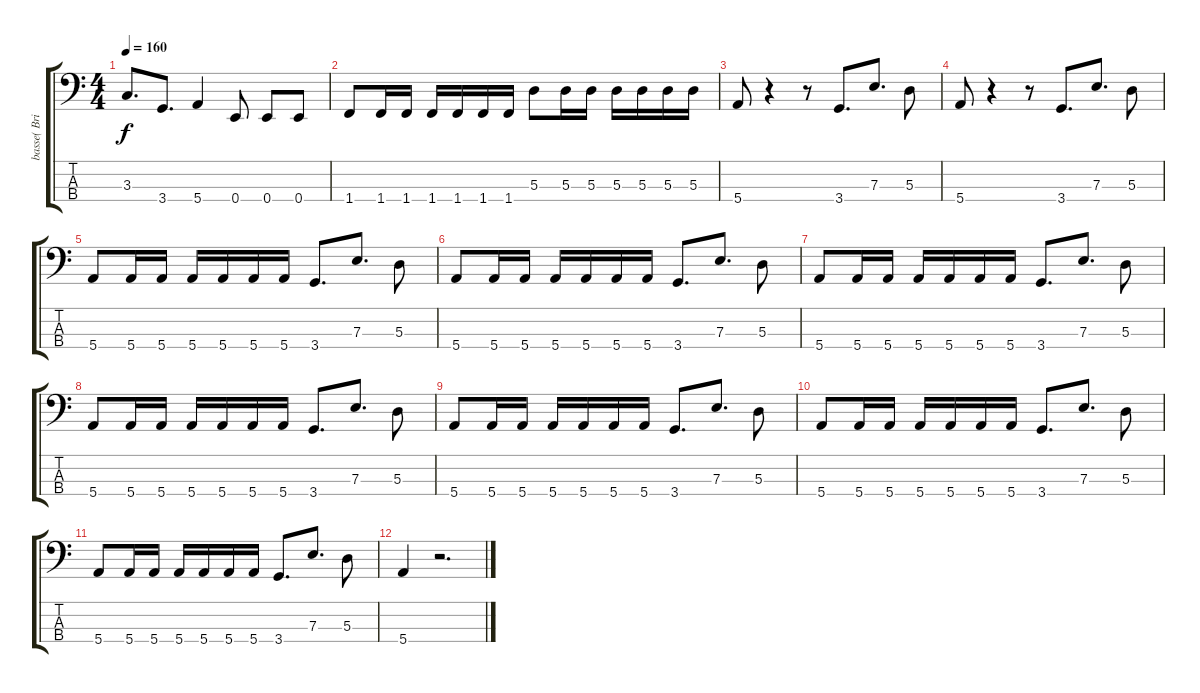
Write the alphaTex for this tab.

\track ("basse( Brian Baker )" "basse( Bri") {instrument electricbasspick}
\staff {score tabs}
\tuning (G2 D2 A1 E1) {hide}
\ts (4 4)
\tempo 160
\clef f4
\ks c
3.3.8{d dy f} 3.4.8{d} 5.4.4 0.4.8 0.4.8 0.4.8 |
1.4.8 1.4.16 1.4.16 1.4.16 1.4.16 1.4.16 1.4.16 5.3.8 5.3.16 5.3.16 5.3.16 5.3.16 5.3.16 5.3.16 |
5.4.8 r.4 r.8 3.4.8{d} 7.3.8{d} 5.3.8 |
5.4.8 r.4 r.8 3.4.8{d} 7.3.8{d} 5.3.8 |
5.4.8 5.4.16 5.4.16 5.4.16 5.4.16 5.4.16 5.4.16 3.4.8{d} 7.3.8{d} 5.3.8 |
5.4.8 5.4.16 5.4.16 5.4.16 5.4.16 5.4.16 5.4.16 3.4.8{d} 7.3.8{d} 5.3.8 |
5.4.8 5.4.16 5.4.16 5.4.16 5.4.16 5.4.16 5.4.16 3.4.8{d} 7.3.8{d} 5.3.8 |
5.4.8 5.4.16 5.4.16 5.4.16 5.4.16 5.4.16 5.4.16 3.4.8{d} 7.3.8{d} 5.3.8 |
5.4.8 5.4.16 5.4.16 5.4.16 5.4.16 5.4.16 5.4.16 3.4.8{d} 7.3.8{d} 5.3.8 |
5.4.8 5.4.16 5.4.16 5.4.16 5.4.16 5.4.16 5.4.16 3.4.8{d} 7.3.8{d} 5.3.8 |
5.4.8 5.4.16 5.4.16 5.4.16 5.4.16 5.4.16 5.4.16 3.4.8{d} 7.3.8{d} 5.3.8 |
5.4.4 r.2{d}
